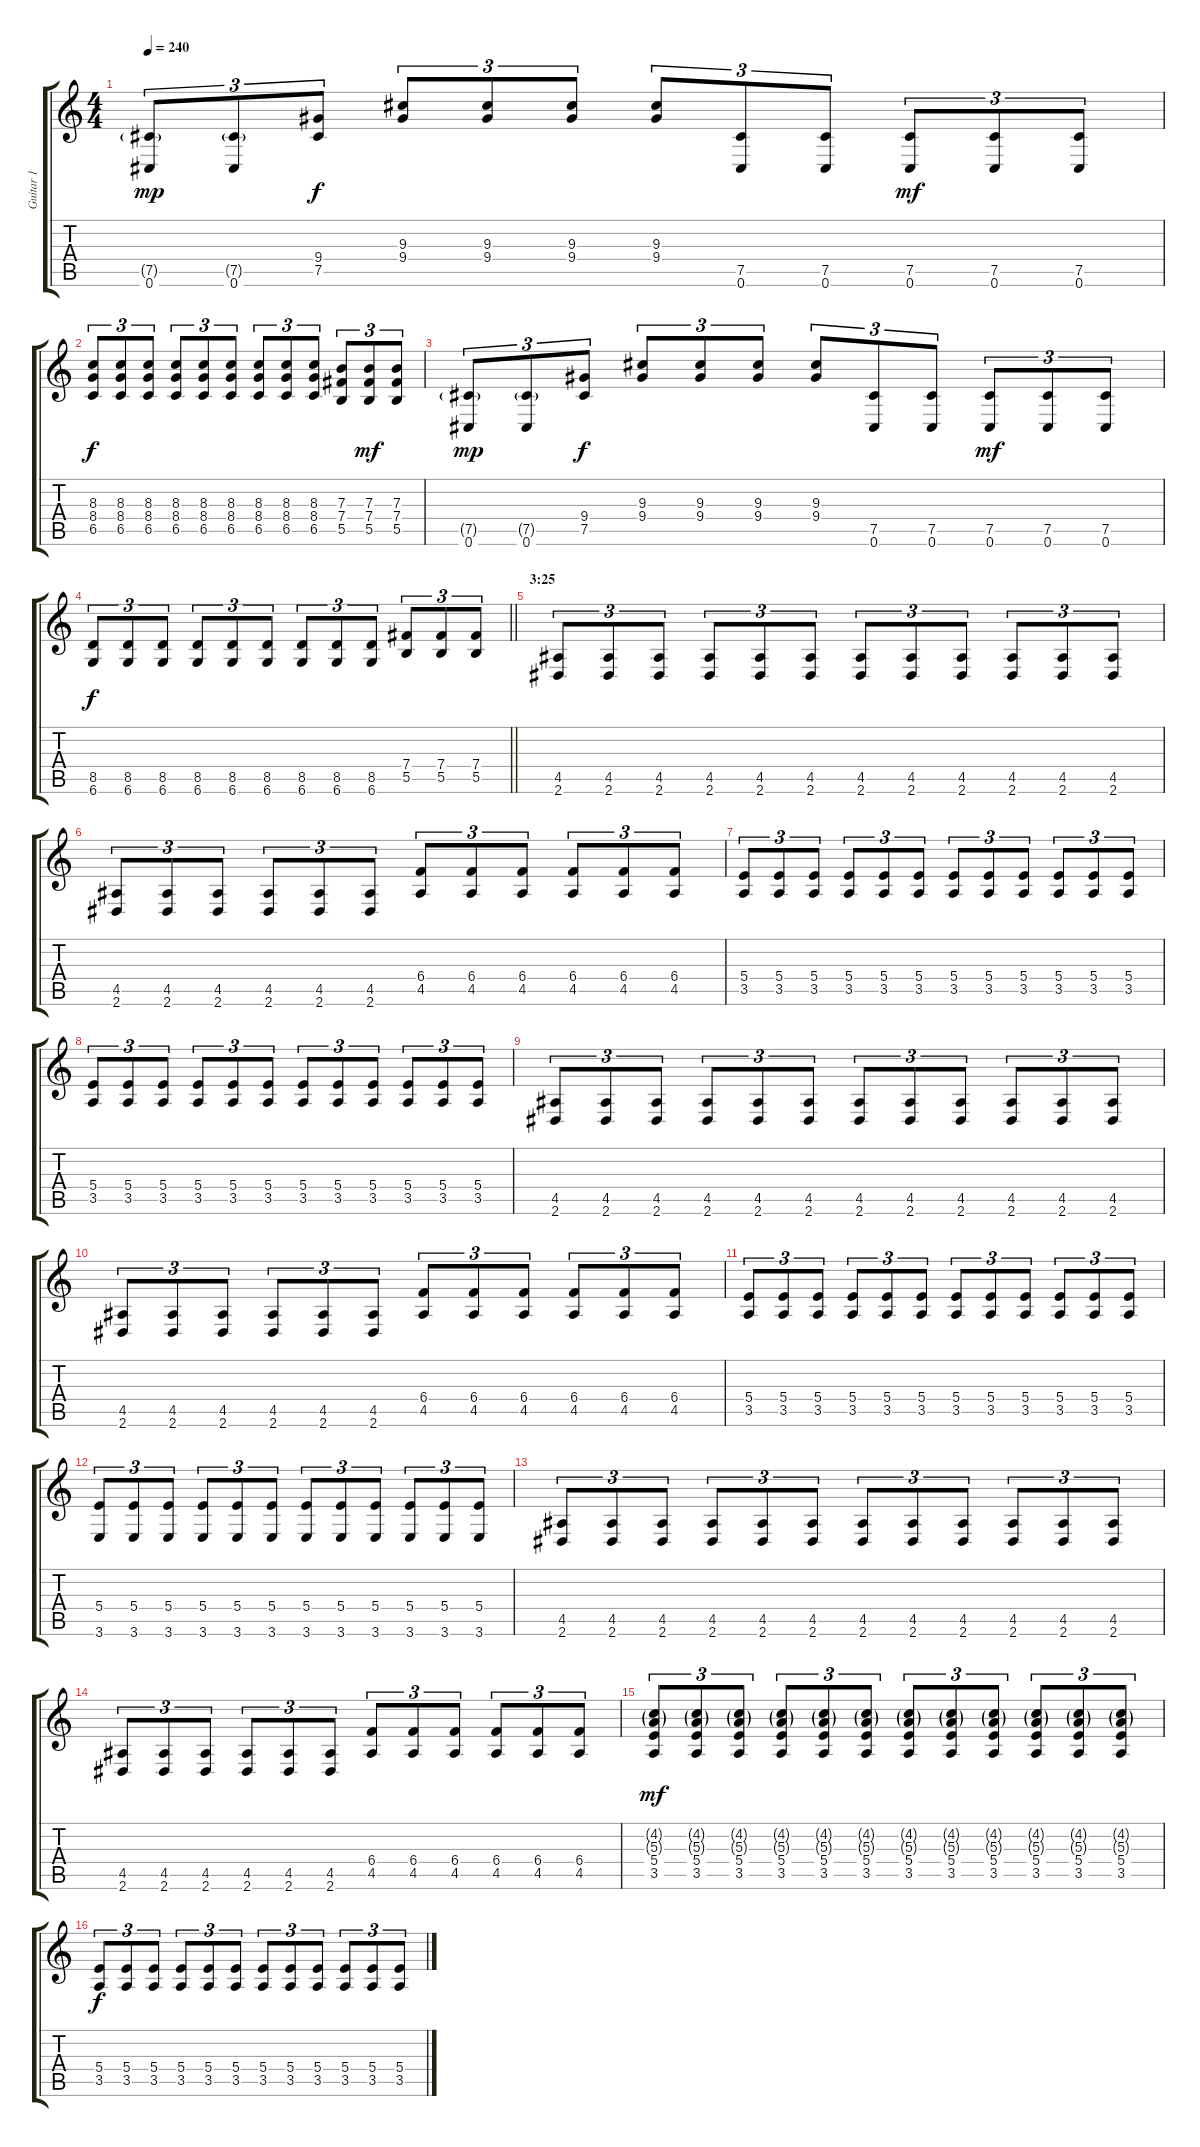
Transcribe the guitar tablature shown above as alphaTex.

\track ("Guitar 1" "Guitar 1") {instrument distortionguitar}
\staff {score tabs}
\tuning (Db4 Ab3 E3 B2 Gb2 Db2) {hide}
\ts (4 4)
\tempo 240
\clef g2
\ks c
(7.5{g} 0.6).8{tu (3 2) dy mp} (7.5{g} 0.6).8{tu (3 2)} (9.4 7.5).8{tu (3 2) dy f} (9.3 9.4).8{tu (3 2)} (9.3 9.4).8{tu (3 2)} (9.3 9.4).8{tu (3 2)} (9.3 9.4).8{tu (3 2)} (7.5 0.6).8{tu (3 2)} (7.5 0.6).8{tu (3 2)} (7.5 0.6).8{tu (3 2) dy mf} (7.5 0.6).8{tu (3 2)} (7.5 0.6).8{tu (3 2)} |
(8.3 8.4 6.5).8{tu (3 2) dy f} (8.3 8.4 6.5).8{tu (3 2)} (8.3 8.4 6.5).8{tu (3 2)} (8.3 8.4 6.5).8{tu (3 2)} (8.3 8.4 6.5).8{tu (3 2)} (8.3 8.4 6.5).8{tu (3 2)} (8.3 8.4 6.5).8{tu (3 2)} (8.3 8.4 6.5).8{tu (3 2)} (8.3 8.4 6.5).8{tu (3 2)} (7.3 7.4 5.5).8{tu (3 2)} (7.3 7.4 5.5).8{tu (3 2) dy mf} (7.3 7.4 5.5).8{tu (3 2)} |
(7.5{g} 0.6).8{tu (3 2) dy mp} (7.5{g} 0.6).8{tu (3 2)} (9.4 7.5).8{tu (3 2) dy f} (9.3 9.4).8{tu (3 2)} (9.3 9.4).8{tu (3 2)} (9.3 9.4).8{tu (3 2)} (9.3 9.4).8{tu (3 2)} (7.5 0.6).8{tu (3 2)} (7.5 0.6).8{tu (3 2)} (7.5 0.6).8{tu (3 2) dy mf} (7.5 0.6).8{tu (3 2)} (7.5 0.6).8{tu (3 2)} |
\barLineRight lightlight
(8.5 6.6).8{tu (3 2) dy f} (8.5 6.6).8{tu (3 2)} (8.5 6.6).8{tu (3 2)} (8.5 6.6).8{tu (3 2)} (8.5 6.6).8{tu (3 2)} (8.5 6.6).8{tu (3 2)} (8.5 6.6).8{tu (3 2)} (8.5 6.6).8{tu (3 2)} (8.5 6.6).8{tu (3 2)} (7.4 5.5).8{tu (3 2)} (7.4 5.5).8{tu (3 2)} (7.4 5.5).8{tu (3 2)} |
\section ("" "3:25")
(4.5 2.6).8{tu (3 2)} (4.5 2.6).8{tu (3 2)} (4.5 2.6).8{tu (3 2)} (4.5 2.6).8{tu (3 2)} (4.5 2.6).8{tu (3 2)} (4.5 2.6).8{tu (3 2)} (4.5 2.6).8{tu (3 2)} (4.5 2.6).8{tu (3 2)} (4.5 2.6).8{tu (3 2)} (4.5 2.6).8{tu (3 2)} (4.5 2.6).8{tu (3 2)} (4.5 2.6).8{tu (3 2)} |
(4.5 2.6).8{tu (3 2)} (4.5 2.6).8{tu (3 2)} (4.5 2.6).8{tu (3 2)} (4.5 2.6).8{tu (3 2)} (4.5 2.6).8{tu (3 2)} (4.5 2.6).8{tu (3 2)} (6.4 4.5).8{tu (3 2)} (6.4 4.5).8{tu (3 2)} (6.4 4.5).8{tu (3 2)} (6.4 4.5).8{tu (3 2)} (6.4 4.5).8{tu (3 2)} (6.4 4.5).8{tu (3 2)} |
(5.4 3.5).8{tu (3 2)} (5.4 3.5).8{tu (3 2)} (5.4 3.5).8{tu (3 2)} (5.4 3.5).8{tu (3 2)} (5.4 3.5).8{tu (3 2)} (5.4 3.5).8{tu (3 2)} (5.4 3.5).8{tu (3 2)} (5.4 3.5).8{tu (3 2)} (5.4 3.5).8{tu (3 2)} (5.4 3.5).8{tu (3 2)} (5.4 3.5).8{tu (3 2)} (5.4 3.5).8{tu (3 2)} |
(5.4 3.5).8{tu (3 2)} (5.4 3.5).8{tu (3 2)} (5.4 3.5).8{tu (3 2)} (5.4 3.5).8{tu (3 2)} (5.4 3.5).8{tu (3 2)} (5.4 3.5).8{tu (3 2)} (5.4 3.5).8{tu (3 2)} (5.4 3.5).8{tu (3 2)} (5.4 3.5).8{tu (3 2)} (5.4 3.5).8{tu (3 2)} (5.4 3.5).8{tu (3 2)} (5.4 3.5).8{tu (3 2)} |
(4.5 2.6).8{tu (3 2)} (4.5 2.6).8{tu (3 2)} (4.5 2.6).8{tu (3 2)} (4.5 2.6).8{tu (3 2)} (4.5 2.6).8{tu (3 2)} (4.5 2.6).8{tu (3 2)} (4.5 2.6).8{tu (3 2)} (4.5 2.6).8{tu (3 2)} (4.5 2.6).8{tu (3 2)} (4.5 2.6).8{tu (3 2)} (4.5 2.6).8{tu (3 2)} (4.5 2.6).8{tu (3 2)} |
(4.5 2.6).8{tu (3 2)} (4.5 2.6).8{tu (3 2)} (4.5 2.6).8{tu (3 2)} (4.5 2.6).8{tu (3 2)} (4.5 2.6).8{tu (3 2)} (4.5 2.6).8{tu (3 2)} (6.4 4.5).8{tu (3 2)} (6.4 4.5).8{tu (3 2)} (6.4 4.5).8{tu (3 2)} (6.4 4.5).8{tu (3 2)} (6.4 4.5).8{tu (3 2)} (6.4 4.5).8{tu (3 2)} |
(5.4 3.5).8{tu (3 2)} (5.4 3.5).8{tu (3 2)} (5.4 3.5).8{tu (3 2)} (5.4 3.5).8{tu (3 2)} (5.4 3.5).8{tu (3 2)} (5.4 3.5).8{tu (3 2)} (5.4 3.5).8{tu (3 2)} (5.4 3.5).8{tu (3 2)} (5.4 3.5).8{tu (3 2)} (5.4 3.5).8{tu (3 2)} (5.4 3.5).8{tu (3 2)} (5.4 3.5).8{tu (3 2)} |
(5.4 3.6).8{tu (3 2)} (5.4 3.6).8{tu (3 2)} (5.4 3.6).8{tu (3 2)} (5.4 3.6).8{tu (3 2)} (5.4 3.6).8{tu (3 2)} (5.4 3.6).8{tu (3 2)} (5.4 3.6).8{tu (3 2)} (5.4 3.6).8{tu (3 2)} (5.4 3.6).8{tu (3 2)} (5.4 3.6).8{tu (3 2)} (5.4 3.6).8{tu (3 2)} (5.4 3.6).8{tu (3 2)} |
(4.5 2.6).8{tu (3 2)} (4.5 2.6).8{tu (3 2)} (4.5 2.6).8{tu (3 2)} (4.5 2.6).8{tu (3 2)} (4.5 2.6).8{tu (3 2)} (4.5 2.6).8{tu (3 2)} (4.5 2.6).8{tu (3 2)} (4.5 2.6).8{tu (3 2)} (4.5 2.6).8{tu (3 2)} (4.5 2.6).8{tu (3 2)} (4.5 2.6).8{tu (3 2)} (4.5 2.6).8{tu (3 2)} |
(4.5 2.6).8{tu (3 2)} (4.5 2.6).8{tu (3 2)} (4.5 2.6).8{tu (3 2)} (4.5 2.6).8{tu (3 2)} (4.5 2.6).8{tu (3 2)} (4.5 2.6).8{tu (3 2)} (6.4 4.5).8{tu (3 2)} (6.4 4.5).8{tu (3 2)} (6.4 4.5).8{tu (3 2)} (6.4 4.5).8{tu (3 2)} (6.4 4.5).8{tu (3 2)} (6.4 4.5).8{tu (3 2)} |
(4.2{g} 5.3{g} 5.4 3.5).8{tu (3 2) dy mf} (4.2{g} 5.3{g} 5.4 3.5).8{tu (3 2)} (4.2{g} 5.3{g} 5.4 3.5).8{tu (3 2)} (4.2{g} 5.3{g} 5.4 3.5).8{tu (3 2)} (4.2{g} 5.3{g} 5.4 3.5).8{tu (3 2)} (4.2{g} 5.3{g} 5.4 3.5).8{tu (3 2)} (4.2{g} 5.3{g} 5.4 3.5).8{tu (3 2)} (4.2{g} 5.3{g} 5.4 3.5).8{tu (3 2)} (4.2{g} 5.3{g} 5.4 3.5).8{tu (3 2)} (4.2{g} 5.3{g} 5.4 3.5).8{tu (3 2)} (4.2{g} 5.3{g} 5.4 3.5).8{tu (3 2)} (4.2{g} 5.3{g} 5.4 3.5).8{tu (3 2)} |
(5.4 3.5).8{tu (3 2) dy f} (5.4 3.5).8{tu (3 2)} (5.4 3.5).8{tu (3 2)} (5.4 3.5).8{tu (3 2)} (5.4 3.5).8{tu (3 2)} (5.4 3.5).8{tu (3 2)} (5.4 3.5).8{tu (3 2)} (5.4 3.5).8{tu (3 2)} (5.4 3.5).8{tu (3 2)} (5.4 3.5).8{tu (3 2)} (5.4 3.5).8{tu (3 2)} (5.4 3.5).8{tu (3 2)}
